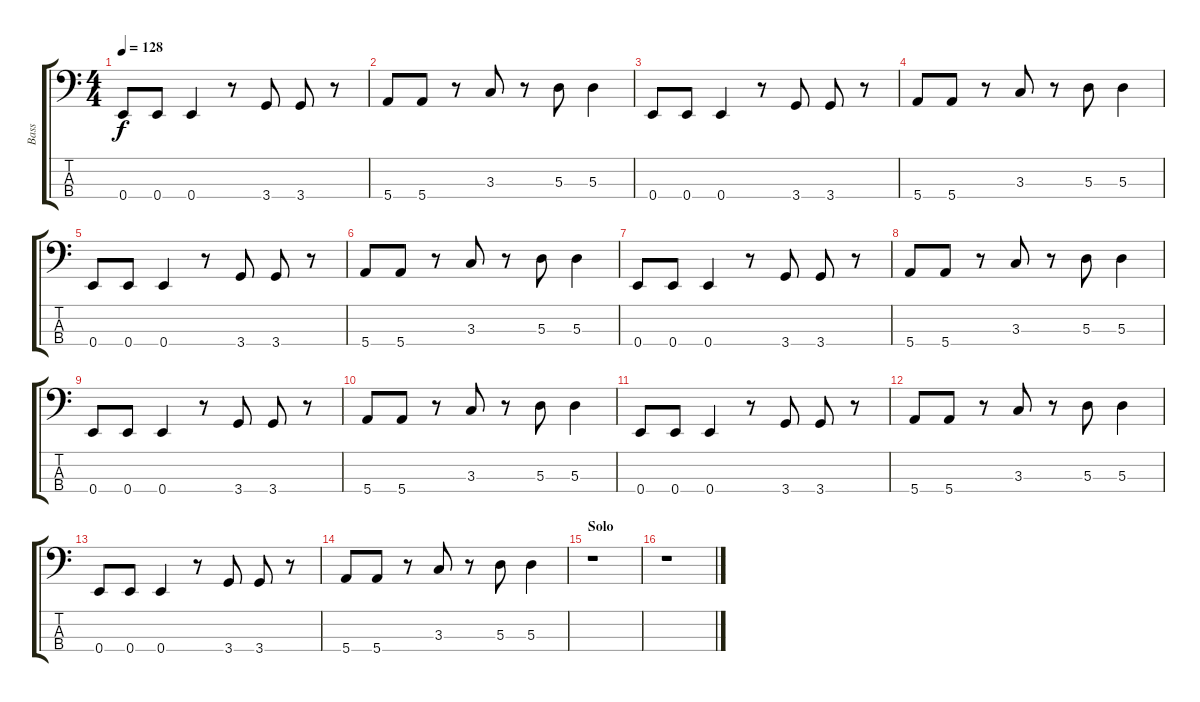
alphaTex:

\track ("Bass" "Bass") {instrument electricbassfinger}
\staff {score tabs}
\tuning (G2 D2 A1 E1) {hide}
\ts (4 4)
\tempo 128
\clef f4
\ks c
0.4.8{dy f} 0.4.8 0.4.4 r.8 3.4.8 3.4.8 r.8 |
5.4.8 5.4.8 r.8 3.3.8 r.8 5.3.8 5.3.4 |
0.4.8 0.4.8 0.4.4 r.8 3.4.8 3.4.8 r.8 |
5.4.8 5.4.8 r.8 3.3.8 r.8 5.3.8 5.3.4 |
0.4.8 0.4.8 0.4.4 r.8 3.4.8 3.4.8 r.8 |
5.4.8 5.4.8 r.8 3.3.8 r.8 5.3.8 5.3.4 |
0.4.8 0.4.8 0.4.4 r.8 3.4.8 3.4.8 r.8 |
5.4.8 5.4.8 r.8 3.3.8 r.8 5.3.8 5.3.4 |
0.4.8 0.4.8 0.4.4 r.8 3.4.8 3.4.8 r.8 |
5.4.8 5.4.8 r.8 3.3.8 r.8 5.3.8 5.3.4 |
0.4.8 0.4.8 0.4.4 r.8 3.4.8 3.4.8 r.8 |
5.4.8 5.4.8 r.8 3.3.8 r.8 5.3.8 5.3.4 |
0.4.8 0.4.8 0.4.4 r.8 3.4.8 3.4.8 r.8 |
5.4.8 5.4.8 r.8 3.3.8 r.8 5.3.8 5.3.4 |
\section ("" "Solo")
r.1 |
r.1
